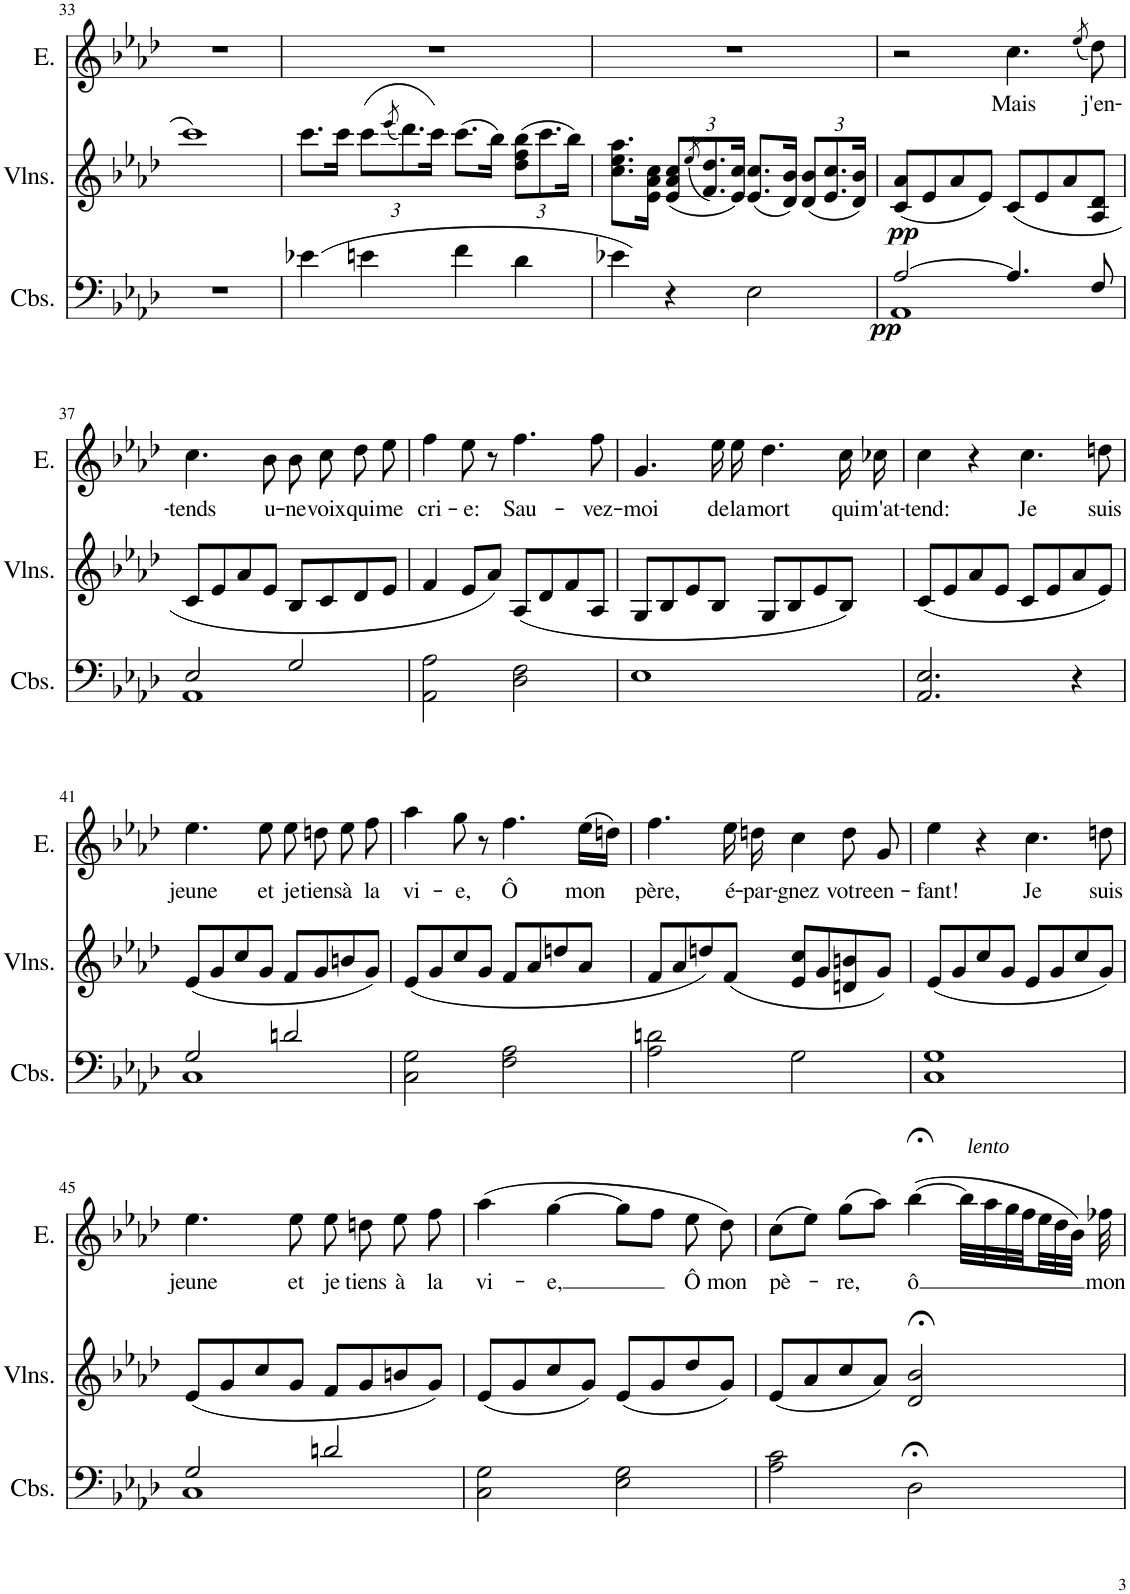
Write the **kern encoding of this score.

**kern	**dynam	**kern	**dynam	**kern	**text
*part3	*part3	*part2	*part2	*part1	*part1
*staff3	*staff3	*staff2	*staff2	*staff1	*staff1
*I"Contrebasses	*	*I"Violons	*	*I"Eléazar	*
*I'Cbs.	*	*I'Vlns.	*	*I'E.	*
!!LO:PB:g=z
*clefF4	*	*clefG2	*	*clefG2	*
*k[b-e-a-d-]	*	*k[b-e-a-d-]	*	*k[b-e-a-d-]	*
*M4/4	*	*M4/4	*	*M4/4	*
=33	=33	=33	=33	=33	=33
1r	.	1ccc	.	1r	.
=34	=34	=34	=34	=34	=34
(4e-X\	.	8.ccc\L	.	1r	.
.	.	16ccc\Jk	.	.	.
*	*	*Xbrackettup	*	*	*
4en\	.	(12ccc\L	.	.	.
.	.	(8qeee-/	.	.	.
.	.	12.ddd-\)	.	.	.
.	.	24ccc\Jk)	.	.	.
4f\	.	(8.ccc\L	.	.	.
.	.	16bb-\Jk)	.	.	.
4d-\	.	(12dd-\ 12ff\ 12bb-\L	.	.	.
.	.	12.ccc\	.	.	.
.	.	24bb-\Jk)	.	.	.
=35	=35	=35	=35	=35	=35
4e-X\)	.	8.cc\ 8.ee-\ 8.aa-\L	.	1r	.
.	.	16e-\ 16a-\ 16cc\Jk	.	.	.
4r	.	(12e-/ 12a-/ 12cc/L	.	.	.
.	.	(8qee-/	.	.	.
.	.	12.f/ 12.dd-/)	.	.	.
.	.	24e-/ 24cc/Jk)	.	.	.
2E-\	.	(8.e-/ 8.cc/L	.	.	.
.	.	16d-/ 16b-/Jk)	.	.	.
.	.	(12d-/ 12b-/L	.	.	.
.	.	12.e-/ 12.cc/	.	.	.
.	.	24d-/ 24b-/Jk)	.	.	.
=36	=36	=36	=36	=36	=36
*^	*	*	*	*	*
!	!	!LO:DY:b	!	!LO:DY:b	!	!
[2A-/	1AA-	pp	(8c/ 8a-/L	pp	2r	.
.	.	.	8e-/	.	.	.
.	.	.	8a-/	.	.	.
.	.	.	8e-/J)	.	.	.
!	!	!	!	!	!	!LO:LY:b
4.A-/]	.	.	(8c/L	.	4.cc\	Mais
.	.	.	8e-/	.	.	.
.	.	.	8a-/	.	.	.
.	.	.	.	.	(8qee-/	.
!	!	!	!	!	!	!LO:LY:b
8F/	.	.	8A-/ 8d-/J	.	8dd-\)	j'en-
!!LO:LB:g=z
=37	=37	=37	=37	=37	=37	=37
!	!	!	!	!	!	!LO:LY:b
2E-/	1AA-	.	8c/L	.	4.cc\	-tends
.	.	.	8e-/	.	.	.
.	.	.	8a-/	.	.	.
!	!	!	!	!	!	!LO:LY:b
.	.	.	8e-/J	.	8b-\	u-
!	!	!	!	!	!	!LO:LY:b
2G/	.	.	8B-/L	.	8b-\	-ne
!	!	!	!	!	!	!LO:LY:b
.	.	.	8c/	.	8cc\	voix
!	!	!	!	!	!	!LO:LY:b
.	.	.	8d-/	.	8dd-\	qui
!	!	!	!	!	!	!LO:LY:b
.	.	.	8e-/J	.	8ee-\	me
*v	*v	*	*	*	*	*
=38	=38	=38	=38	=38	=38
!	!	!	!	!	!LO:LY:b
2AA-\ 2A-\	.	4f/	.	4ff\	cri-
!	!	!	!	!	!LO:LY:b
.	.	8e-/L	.	8ee-\	-e:
.	.	8a-/J)	.	8r	.
!	!	!	!	!	!LO:LY:b
2D-\ 2F\	.	(8A-/L	.	4.ff\	Sau-
.	.	8d-/	.	.	.
.	.	8f/	.	.	.
!	!	!	!	!	!LO:LY:b
.	.	8A-/J	.	8ff\	-vez-
=39	=39	=39	=39	=39	=39
!	!	!	!	!	!LO:LY:b
1E-	.	8G/L	.	4.g/	-moi
.	.	8B-/	.	.	.
.	.	8e-/	.	.	.
!	!	!	!	!	!LO:LY:b
.	.	8B-/J	.	16ee-\	de
!	!	!	!	!	!LO:LY:b
.	.	.	.	16ee-\	la
!	!	!	!	!	!LO:LY:b
.	.	8G/L	.	4.dd-\	mort
.	.	8B-/	.	.	.
.	.	8e-/	.	.	.
!	!	!	!	!	!LO:LY:b
.	.	8B-/J)	.	16cc\	qui
!	!	!	!	!	!LO:LY:b
.	.	.	.	16cc-X\	m'at-
=40	=40	=40	=40	=40	=40
!	!	!	!	!	!LO:LY:b
2.AA-/ 2.E-/	.	(8c/L	.	4cc\	-tend:
.	.	8e-/	.	.	.
.	.	8a-/	.	4r	.
.	.	8e-/J	.	.	.
!	!	!	!	!	!LO:LY:b
.	.	8c/L	.	4.cc\	Je
.	.	8e-/	.	.	.
4r	.	8a-/	.	.	.
!	!	!	!	!	!LO:LY:b
.	.	8e-/J)	.	8ddn\	suis
!!LO:LB:g=z
=41	=41	=41	=41	=41	=41
*^	*	*	*	*	*
!	!	!	!	!	!	!LO:LY:b
2G/	1C	.	(8e-/L	.	4.ee-\	jeune
.	.	.	8g/	.	.	.
.	.	.	8cc/	.	.	.
!	!	!	!	!	!	!LO:LY:b
.	.	.	8g/J	.	8ee-\	et
!	!	!	!	!	!	!LO:LY:b
2dn/	.	.	8f/L	.	8ee-\	je
!	!	!	!	!	!	!LO:LY:b
.	.	.	8g/	.	8ddn\	tiens
!	!	!	!	!	!	!LO:LY:b
.	.	.	8bn/	.	8ee-\	à
!	!	!	!	!	!	!LO:LY:b
.	.	.	8g/J)	.	8ff\	la
*v	*v	*	*	*	*	*
=42	=42	=42	=42	=42	=42
!	!	!	!	!	!LO:LY:b
2C\ 2G\	.	(8e-/L	.	4aa-\	vi-
.	.	8g/	.	.	.
!	!	!	!	!	!LO:LY:b
.	.	8cc/	.	8gg\	-e,
.	.	8g/J	.	8r	.
!	!	!	!	!	!LO:LY:b
2F\ 2A-\	.	8f/L	.	4.ff\	Ô
.	.	8a-/	.	.	.
.	.	8ddn/	.	.	.
!	!	!	!	!	!LO:LY:b
.	.	8a-/J	.	(16ee-\LL	mon
.	.	.	.	16ddn\JJ)	.
=43	=43	=43	=43	=43	=43
!	!	!	!	!	!LO:LY:b
2A-\ 2dn\	.	8f/L	.	4.ff\	père,
.	.	8a-/	.	.	.
.	.	8ddn/)	.	.	.
!	!	!	!	!	!LO:LY:b
.	.	(8f/J	.	16ee-\	é-
!	!	!	!	!	!LO:LY:b
.	.	.	.	16ddn\	-par-
!	!	!	!	!	!LO:LY:b
2G\	.	8e-/ 8cc/L	.	4cc\	-gnez
.	.	8g/	.	.	.
!	!	!	!	!	!LO:LY:b
.	.	8dn/ 8bn/	.	8dd\	votre
!	!	!	!	!	!LO:LY:b
.	.	8g/J)	.	8g/	en-
=44	=44	=44	=44	=44	=44
!	!	!	!	!	!LO:LY:b
1C 1G	.	(8e-/L	.	4ee-\	-fant!
.	.	8g/	.	.	.
.	.	8cc/	.	4r	.
.	.	8g/J	.	.	.
!	!	!	!	!	!LO:LY:b
.	.	8e-/L	.	4.cc\	Je
.	.	8g/	.	.	.
.	.	8cc/	.	.	.
!	!	!	!	!	!LO:LY:b
.	.	8g/J)	.	8ddn\	suis
!!LO:LB:g=z
=45	=45	=45	=45	=45	=45
*^	*	*	*	*	*
!	!	!	!	!	!	!LO:LY:b
2G/	1C	.	(8e-/L	.	4.ee-\	jeune
.	.	.	8g/	.	.	.
.	.	.	8cc/	.	.	.
!	!	!	!	!	!	!LO:LY:b
.	.	.	8g/J	.	8ee-\	et
!	!	!	!	!	!	!LO:LY:b
2dn/	.	.	8f/L	.	8ee-\	je
!	!	!	!	!	!	!LO:LY:b
.	.	.	8g/	.	8ddn\	tiens
!	!	!	!	!	!	!LO:LY:b
.	.	.	8bn/	.	8ee-\	à
!	!	!	!	!	!	!LO:LY:b
.	.	.	8g/J)	.	8ff\	la
*v	*v	*	*	*	*	*
=46	=46	=46	=46	=46	=46
!	!	!	!	!	!LO:LY:b
2C\ 2G\	.	(8e-/L	.	(4aa-\	vi-
.	.	8g/	.	.	.
!	!	!	!	!	!LO:LY:b
.	.	8cc/	.	[4gg\	-e,
.	.	8g/J)	.	.	.
2E-\ 2G\	.	(8e-/L	.	8gg\L]	.
.	.	8g/	.	8ff\J	.
!	!	!	!	!	!LO:LY:b
.	.	8dd-/	.	8ee-\	Ô
!	!	!	!	!	!LO:LY:b
.	.	8g/J)	.	8dd-\)	mon
=47	=47	=47	=47	=47	=47
!	!	!	!	!	!LO:LY:b
2A-\ 2c\	.	(8e-/L	.	(8cc\L	pè-
.	.	8a-/	.	8ee-\J)	.
!	!	!	!	!	!LO:LY:b
.	.	8cc/	.	(8gg\L	-re,
.	.	8a-/J)	.	8aa-\J)	.
!	!	!	!	!	!LO:LY:b
2D-;<\	.	2d-/;< 2b-/;<	.	([4bb-;<\	ô
!	!	!	!	!LO:TX:a:i:t=lento	!
.	.	.	.	32bb-\LLL]	.
.	.	.	.	32aa-\	.
.	.	.	.	32gg\	.
.	.	.	.	32ff\	.
.	.	.	.	32ee-\	.
.	.	.	.	32dd-\	.
.	.	.	.	32b-\JJJ)	.
!	!	!	!	!	!LO:LY:b
.	.	.	.	32ff-X\	mon
=	=	=	=	=	=
*-	*-	*-	*-	*-	*-
